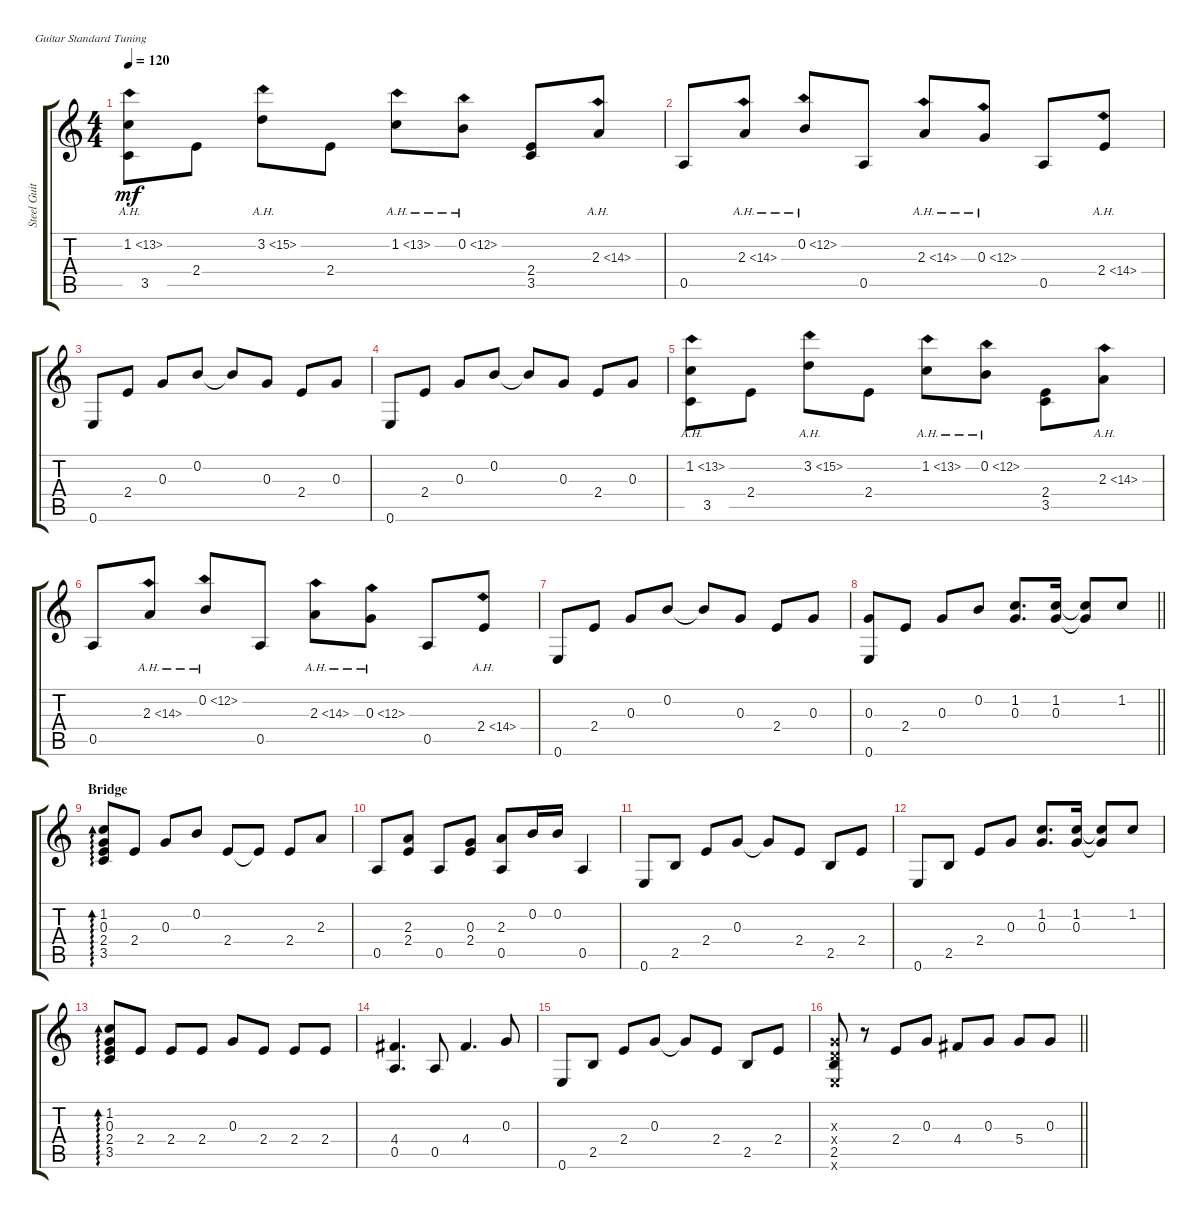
\defaultSystemsLayout 4
\bracketExtendMode groupsimilarinstruments
\otherSystemsTrackNameOrientation horizontal
\track ("Steel Guitar" "Steel Guit") {instrument acousticguitarsteel}
\staff {score tabs}
\tuning (E4 B3 G3 D3 A2 E2)
\ts (4 4)
\tempo 120
\clef g2
\scale
0.995314
\ks c
(3.5 1.2{ah 12}).8{dy mf beam Down} 2.4.8{beam Down} 3.2{ah 12}.8{beam Down} 2.4.8{beam Down} 1.2{ah 12}.8{beam Down} 0.2{ah 12}.8{beam Down} (3.5 2.4).8{beam Up} 2.3{ah 12}.8{beam Up} |
\scale
0.995314 0.5.8{beam Up} 2.3{ah 12}.8{beam Up} 0.2{ah 12}.8{beam Up} 0.5.8{beam Up} 2.3{ah 12}.8{beam Up} 0.3{ah 12}.8{beam Up} 0.5.8{beam Up} 2.4{ah 12}.8{beam Up} |
0.6.8{beam Up} 2.4.8{beam Up} 0.3.8{beam Up} 0.2.8{beam Up} 0.2{t}.8{beam Up} 0.3.8{beam Up} 2.4.8{beam Up} 0.3.8{beam Up} |
0.6.8{beam Up} 2.4.8{beam Up} 0.3.8{beam Up} 0.2.8{beam Up} 0.2{t}.8{beam Up} 0.3.8{beam Up} 2.4.8{beam Up} 0.3.8{beam Up} |
(3.5 1.2{ah 12}).8{beam Down} 2.4.8{beam Down} 3.2{ah 12}.8{beam Down} 2.4.8{beam Down} 1.2{ah 12}.8{beam Down} 0.2{ah 12}.8{beam Down} (3.5 2.4).8{beam Down} 2.3{ah 12}.8{beam Down} |
\scale
0.995314 0.5.8{beam Up} 2.3{ah 12}.8{beam Up} 0.2{ah 12}.8{beam Up} 0.5.8{beam Up} 2.3{ah 12}.8{beam Down} 0.3{ah 12}.8{beam Down} 0.5.8{beam Up} 2.4{ah 12}.8{beam Up} |
\scale
0.995314 0.6.8{beam Up} 2.4.8{beam Up} 0.3.8{beam Up} 0.2.8{beam Up} 0.2{t}.8{beam Up} 0.3.8{beam Up} 2.4.8{beam Up} 0.3.8{beam Up} |
\scale
1.00937
\barLineRight lightlight
(0.6 0.3).8{beam Up} 2.4.8{beam Up} 0.3.8{beam Up} 0.2.8{beam Up} (1.2 0.3).8{d beam Up} (1.2 0.3).16{beam Up} (1.2{t} 0.3{t}).8{beam Up} 1.2.8{beam Up} |
\section ("" "Bridge")
(3.5 2.4 0.3 1.2).8{ad 0 beam Up} 2.4.8{beam Up} 0.3.8{beam Up} 0.2.8{beam Up} 2.4.8{beam Up} 2.4{t}.8{beam Up} 2.4.8{beam Up} 2.3.8{beam Up} |
0.5.8{beam Up} (2.4 2.3).8{beam Up} 0.5.8{beam Up} (2.4 0.3).8{beam Up} (2.3 0.5).8{beam Up} 0.2.16{beam Up} 0.2.16{beam Up} 0.5.4{beam Up} |
0.6.8{beam Up} 2.5.8{beam Up} 2.4.8{beam Up} 0.3.8{beam Up} 0.3{t}.8{beam Up} 2.4.8{beam Up} 2.5.8{beam Up} 2.4.8{beam Up} |
\scale
1.00837 0.6.8{beam Up} 2.5.8{beam Up} 2.4.8{beam Up} 0.3.8{beam Up} (0.3 1.2).8{d beam Up} (1.2 0.3).16{beam Up} (1.2{t} 0.3{t}).8{beam Up} 1.2.8{beam Up} |
\scale
1.00837 (3.5 2.4 0.3 1.2).8{ad 0 beam Up} 2.4.8{beam Up} 2.4.8{beam Up} 2.4.8{beam Up} 0.3.8{beam Up} 2.4.8{beam Up} 2.4.8{beam Up} 2.4.8{beam Up} |
\scale
0.983263 (4.4{acc #} 0.5).4{d beam Up} 0.5.8{beam Up} 4.4{acc #}.4{d beam Up} 0.3.8{beam Up} |
\scale
0.995314 0.6.8{beam Up} 2.5.8{beam Up} 2.4.8{beam Up} 0.3.8{beam Up} 0.3{t}.8{beam Up} 2.4.8{beam Up} 2.5.8{beam Up} 2.4.8{beam Up} |
\scale
1.00937
\barLineRight lightlight
(2.5 0.6{x} 0.4{x} 0.3{x}).8{beam Up} r.8{beam Up} 2.4.8{beam Up} 0.3.8{beam Up} 4.4{acc #}.8{beam Up} 0.3.8{beam Up} 5.4.8{beam Up} 0.3.8{beam Up}
